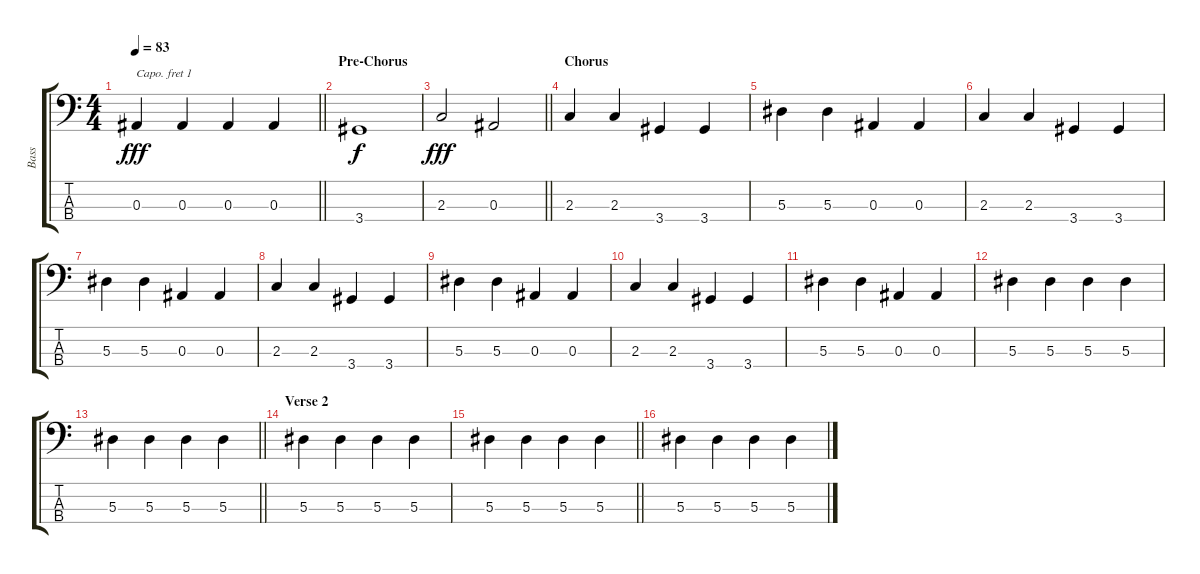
\track ("Bass" "Bass") {instrument electricbasspick}
\staff {score tabs}
\capo 1
\tuning (G2 D2 A1 E1) {hide}
\ts (4 4)
\tempo 83
\clef f4
\barLineRight lightlight
\ks c
0.3.4{dy fff} 0.3.4 0.3.4 0.3.4 |
\section ("" "Pre-Chorus")
3.4.1{dy f} |
\barLineRight lightlight
2.3.2{dy fff} 0.3.2 |
\section ("" "Chorus")
2.3.4 2.3.4 3.4.4 3.4.4 |
5.3.4 5.3.4 0.3.4 0.3.4 |
2.3.4 2.3.4 3.4.4 3.4.4 |
5.3.4 5.3.4 0.3.4 0.3.4 |
2.3.4 2.3.4 3.4.4 3.4.4 |
5.3.4 5.3.4 0.3.4 0.3.4 |
2.3.4 2.3.4 3.4.4 3.4.4 |
5.3.4 5.3.4 0.3.4 0.3.4 |
5.3.4 5.3.4 5.3.4 5.3.4 |
\barLineRight lightlight
5.3.4 5.3.4 5.3.4 5.3.4 |
\section ("" "Verse 2")
5.3.4 5.3.4 5.3.4 5.3.4 |
\barLineRight lightlight
5.3.4 5.3.4 5.3.4 5.3.4 |
5.3.4 5.3.4 5.3.4 5.3.4
